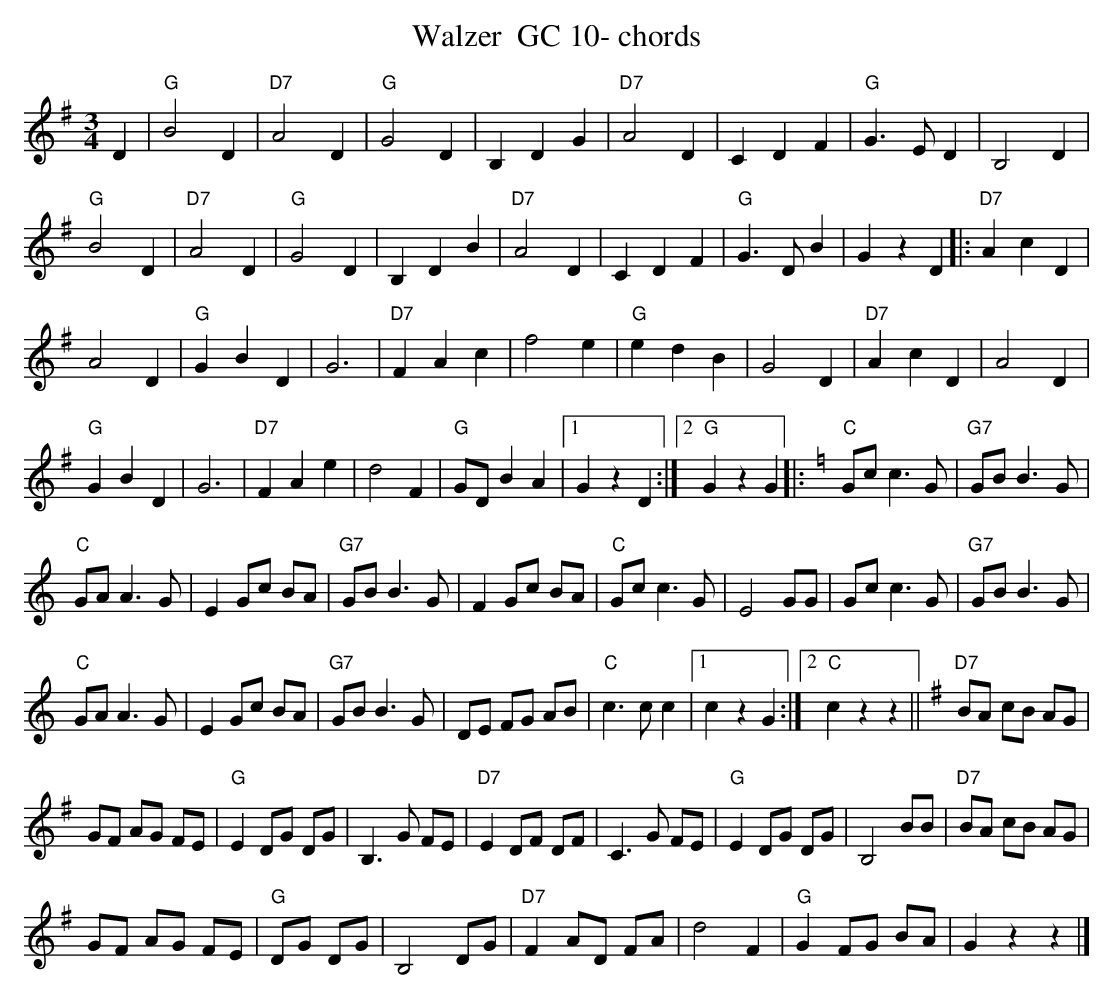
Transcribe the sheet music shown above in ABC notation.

X:1
T:Walzer  GC 10- chords
M:3/4
L:1/4
K:Gmaj%%MIDI gchordon
D| "G"B2D | "D7"A2D | "G"G2D | B,DG | "D7"A2D | CDF | "G"G>ED | B,2D |
"G"B2D | "D7"A2D | "G"G2D | B,DB | "D7"A2D | CDF | "G"G>DB | GzD |: "D7"AcD |
A2D | "G"GBD | G3 | "D7"FAc | f2e | "G"edB | G2D | "D7"AcD | A2D |
"G"GBD | G3 | "D7"FAe | d2F | "G"G/2D/2BA |1 GzD :|2 "G"GzG |: [K:Cmaj] [L:1/8] "C"Gcc3G | "G7"GBB3G |
"C"GAA3G | E2Gc BA | "G7"GB B3G | F2Gc BA | "C"Gc c3G | E4GG | Gcc3G | "G7"GBB3G |
"C"GAA3G | E2 Gc BA | "G7"GBB3G | DE FG AB | "C"c3cc2 |1 c2z2G2 :|2 "C"c2z2z2 || [K:Gmaj] "D7"BA cB AG |
GF AG FE | "G"E2DG DG | B,3G FE | "D7"E2 DF DF | C3G FE | "G"E2 DG DG | B,4BB | "D7"BA cB AG |
GF AG FE | "G" DG DG | B,4DG | "D7"F2 AD FA | d4F2 | "G"G2 FG BA | G2z2z2 |]
